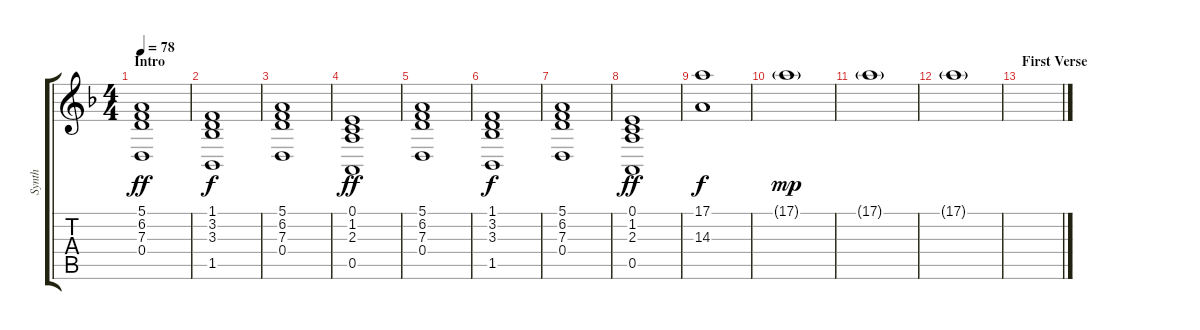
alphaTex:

\track ("Synth" "Synth") {instrument synthstrings1}
\staff {score tabs}
\tuning (E4 B3 G3 D3 A2 E2) {hide}
\ts (4 4)
\section ("" "Intro")
\tempo 78
\clef g2
\ks f
(5.1 6.2 7.3 0.4).1{dy ff instrument synthstrings1} |
(1.1 3.2 3.3 1.5).1{dy f} |
(5.1 6.2 7.3 0.4).1 |
(0.1 1.2 2.3 0.5).1{dy ff} |
(5.1 6.2 7.3 0.4).1 |
(1.1 3.2 3.3 1.5).1{dy f} |
(5.1 6.2 7.3 0.4).1 |
(0.1 1.2 2.3 0.5).1{dy ff} |
(17.1 14.3).1{dy f} |
17.1{g}.1{dy mp} |
17.1{g}.1 |
17.1{g}.1 |
\section ("" "First Verse")
